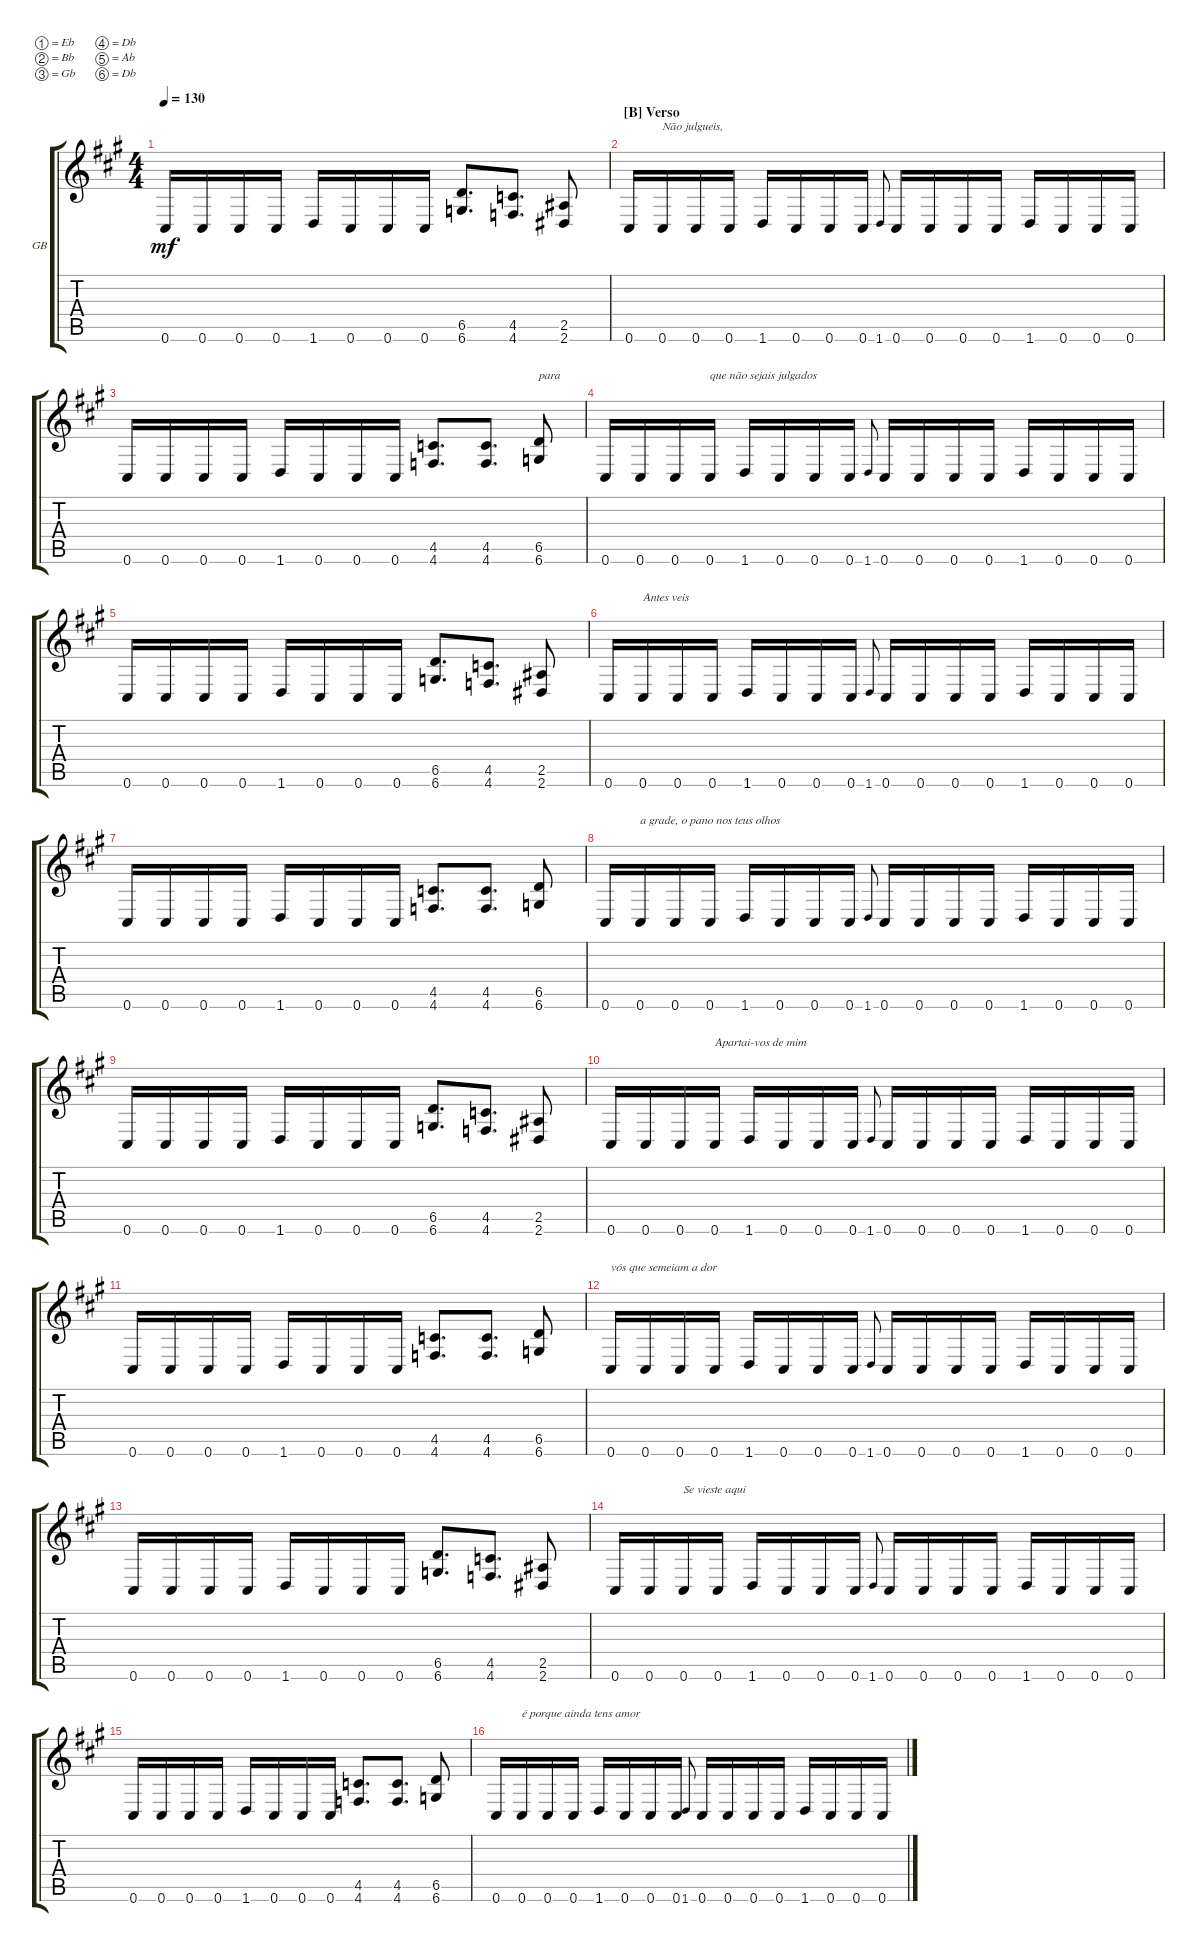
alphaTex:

\defaultSystemsLayout 4
\bracketExtendMode groupsimilarinstruments
\firstSystemTrackNameOrientation horizontal
\otherSystemsTrackNameOrientation horizontal
\track ("Guitarra Base" "GB") {instrument acousticguitarsteel}
\staff {score tabs}
\tuning (Eb4 Bb3 Gb3 Db3 Ab2 Db2)
\ts (4 4)
\tempo 130
\clef g2
\ks a
0.6.16{dy mf} 0.6.16 0.6.16 0.6.16 1.6.16 0.6.16 0.6.16 0.6.16 (6.6 6.5).8{d} (4.5 4.6).8{d} (2.6 2.5).8 |
\section ("B" "Verso")
0.6.16 0.6.16{txt "Não julgueis,"} 0.6.16 0.6.16 1.6.16 0.6.16 0.6.16 0.6.16 1.6.8{gr onbeat} 0.6.16 0.6.16 0.6.16 0.6.16 1.6.16 0.6.16 0.6.16 0.6.16 |
0.6.16 0.6.16 0.6.16 0.6.16 1.6.16 0.6.16 0.6.16 0.6.16 (4.6 4.5).8{d} (4.5 4.6).8{d} (6.6 6.5).8{txt "para"} |
0.6.16 0.6.16 0.6.16 0.6.16{txt "que não sejais julgados"} 1.6.16 0.6.16 0.6.16 0.6.16 1.6.8{gr onbeat} 0.6.16 0.6.16 0.6.16 0.6.16 1.6.16 0.6.16 0.6.16 0.6.16 |
0.6.16 0.6.16 0.6.16 0.6.16 1.6.16 0.6.16 0.6.16 0.6.16 (6.6 6.5).8{d} (4.5 4.6).8{d} (2.6 2.5).8 |
0.6.16 0.6.16{txt "Antes veis"} 0.6.16 0.6.16 1.6.16 0.6.16 0.6.16 0.6.16 1.6.8{gr onbeat} 0.6.16 0.6.16 0.6.16 0.6.16 1.6.16 0.6.16 0.6.16 0.6.16 |
0.6.16 0.6.16 0.6.16 0.6.16 1.6.16 0.6.16 0.6.16 0.6.16 (4.6 4.5).8{d} (4.5 4.6).8{d} (6.6 6.5).8 |
0.6.16 0.6.16{txt "a grade, o pano nos teus olhos"} 0.6.16 0.6.16 1.6.16 0.6.16 0.6.16 0.6.16 1.6.8{gr onbeat} 0.6.16 0.6.16 0.6.16 0.6.16 1.6.16 0.6.16 0.6.16 0.6.16 |
0.6.16 0.6.16 0.6.16 0.6.16 1.6.16 0.6.16 0.6.16 0.6.16 (6.6 6.5).8{d} (4.5 4.6).8{d} (2.6 2.5).8 |
0.6.16 0.6.16 0.6.16 0.6.16{txt "Apartai-vos de mim"} 1.6.16 0.6.16 0.6.16 0.6.16 1.6.8{gr onbeat} 0.6.16 0.6.16 0.6.16 0.6.16 1.6.16 0.6.16 0.6.16 0.6.16 |
0.6.16 0.6.16 0.6.16 0.6.16 1.6.16 0.6.16 0.6.16 0.6.16 (4.6 4.5).8{d} (4.5 4.6).8{d} (6.6 6.5).8 |
0.6.16{txt "vós que semeiam a dor"} 0.6.16 0.6.16 0.6.16 1.6.16 0.6.16 0.6.16 0.6.16 1.6.8{gr onbeat} 0.6.16 0.6.16 0.6.16 0.6.16 1.6.16 0.6.16 0.6.16 0.6.16 |
0.6.16 0.6.16 0.6.16 0.6.16 1.6.16 0.6.16 0.6.16 0.6.16 (6.6 6.5).8{d} (4.5 4.6).8{d} (2.6 2.5).8 |
0.6.16 0.6.16 0.6.16{txt "Se vieste aqui"} 0.6.16 1.6.16 0.6.16 0.6.16 0.6.16 1.6.8{gr onbeat} 0.6.16 0.6.16 0.6.16 0.6.16 1.6.16 0.6.16 0.6.16 0.6.16 |
0.6.16 0.6.16 0.6.16 0.6.16 1.6.16 0.6.16 0.6.16 0.6.16 (4.6 4.5).8{d} (4.5 4.6).8{d} (6.6 6.5).8 |
0.6.16 0.6.16{txt "é porque ainda tens amor"} 0.6.16 0.6.16 1.6.16 0.6.16 0.6.16 0.6.16 1.6.8{gr onbeat} 0.6.16 0.6.16 0.6.16 0.6.16 1.6.16 0.6.16 0.6.16 0.6.16
